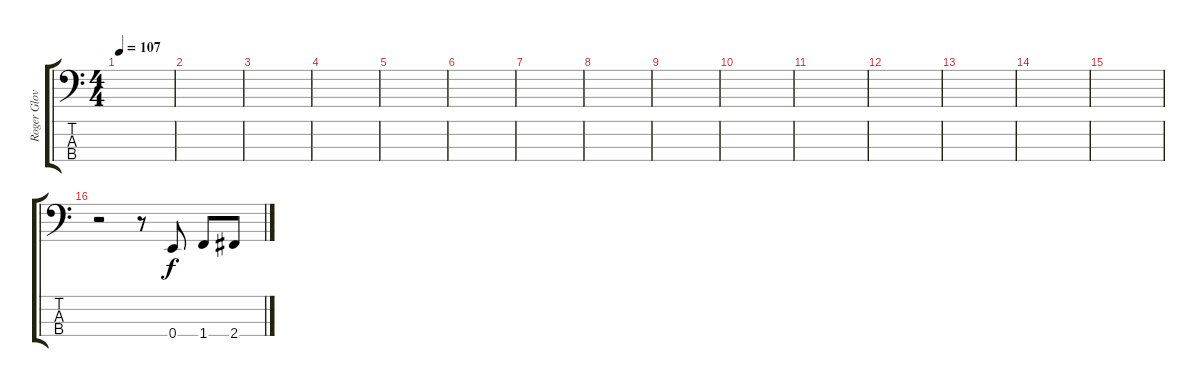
\track ("Roger Glover" "Roger Glov") {instrument electricbasspick}
\staff {score tabs}
\tuning (G2 D2 A1 E1) {hide}
\ts (4 4)
\tempo 107
\clef f4
\ks c
|
|
|
|
|
|
|
|
|
|
|
|
|
|
|
r.2 r.8 0.4.8 1.4.8 2.4.8
